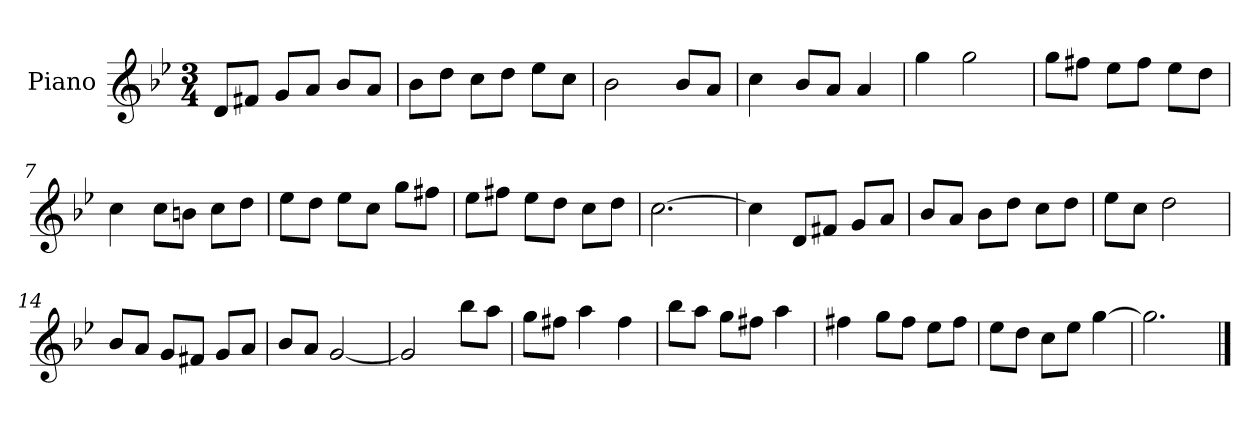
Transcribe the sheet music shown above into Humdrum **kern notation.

**kern
*part1
*staff1
*I"Piano
*I'P-no
*clefG2
*k[b-e-]
*M3/4
*MM179
=1
8d/L
8f#X/J
8g/L
8a/J
8b-/L
8a/J
=2
8b-\L
8dd\J
8cc\L
8dd\J
8ee-\L
8cc\J
=3
2b-\
8b-/L
8a/J
=4
4cc\
8b-/L
8a/J
4a/
=5
4gg\
2gg\
=6
8gg\L
8ff#X\J
8ee-\L
8ff#\J
8ee-\L
8dd\J
=7
4cc\
8cc\L
8bn\J
8cc\L
8dd\J
!!LO:LB:g=z
=8
8ee-\L
8dd\J
8ee-\L
8cc\J
8gg\L
8ff#X\J
=9
8ee-\L
8ff#X\J
8ee-\L
8dd\J
8cc\L
8dd\J
=10
[2.cc\
=11
4cc\]
8d/L
8f#X/J
8g/L
8a/J
=12
8b-/L
8a/J
8b-\L
8dd\J
8cc\L
8dd\J
=13
8ee-\L
8cc\J
2dd\
=14
8b-/L
8a/J
8g/L
8f#X/J
8g/L
8a/J
=15
8b-/L
8a/J
[2g/
!!LO:LB:g=z
=16
2g/]
8bb-\L
8aa\J
=17
8gg\L
8ff#X\J
4aa\
4ff#\
=18
8bb-\L
8aa\J
8gg\L
8ff#X\J
4aa\
=19
4ff#X\
8gg\L
8ff#\J
8ee-\L
8ff#\J
=20
8ee-\L
8dd\J
8cc\L
8ee-\J
[4gg\
=21
2.gg\]
==
*-
